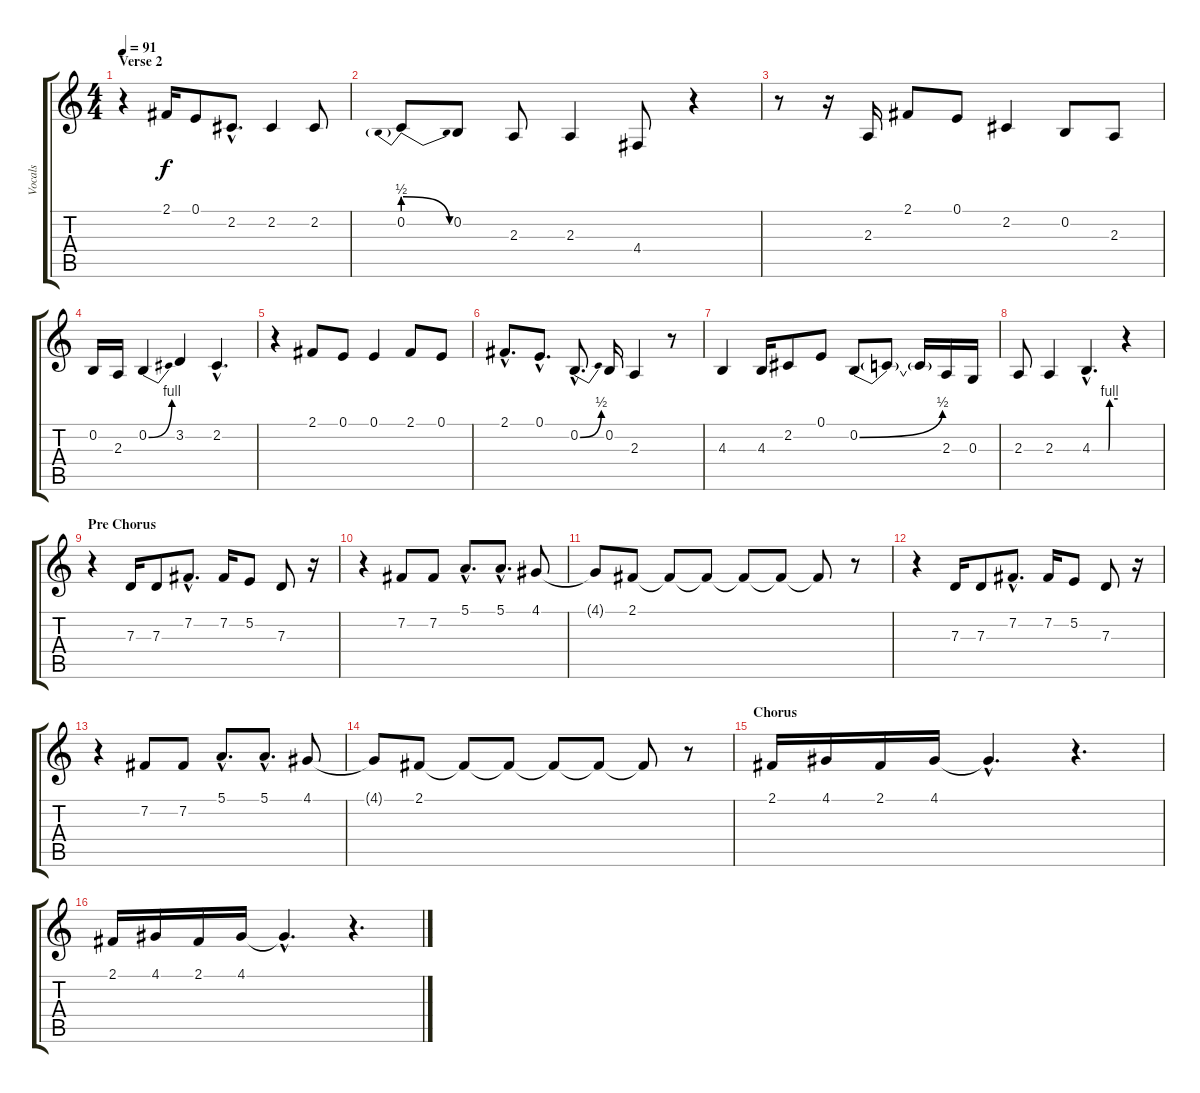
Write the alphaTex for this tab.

\track ("Vocals" "Vocals") {instrument altosax}
\staff {score tabs}
\tuning (E4 B3 G3 D3 A2 E2) {hide}
\ts (4 4)
\section ("" "Verse 2")
\tempo 91
\clef g2
\ks c
r.4{dy f} 2.1.16 0.1.8 2.2{hac}.8{d} 2.2.4 2.2.8 |
0.2{be (prebendrelease 0 2 60 0)}.8 0.2.8 2.3.8 2.3.4 4.4.8 r.4 |
r.8 r.16 2.3.16 2.1.8 0.1.8 2.2.4 0.2.8 2.3.8 |
0.2.16 2.3.16 0.2{be (bend 0 0 60 4)}.4 3.2.4 2.2{hac}.4{d} |
r.4 2.1.8 0.1.8 0.1.4 2.1.8 0.1.8 |
2.1{hac}.8{d} 0.1{hac}.8{d} 0.2{be (bend 0 0 60 2) hac}.8{d} 0.2.16 2.3.4 r.8 |
4.3.4 4.3.16 2.2.8 0.1.8 0.2{be (bend 0 0 60 2)}.8 0.2{t}.8 0.2{t}.16 2.3.16 0.3.16 |
2.3.8 2.3.4 4.3{be (custom 0 0 30 0 39 0 41 4 60 4) hac}.4{d} r.4 |
\section ("" "Pre Chorus")
r.4 7.3.16 7.3.8 7.2{hac}.8{d} 7.2.16 5.2.8 7.3.8 r.16 |
r.4 7.2.8 7.2.8 5.1{hac}.8{d} 5.1{hac}.8{d} 4.1.8 |
4.1{t}.8 2.1.8 2.1{t}.8 2.1{t}.8 2.1{t}.8 2.1{t}.8 2.1{t}.8 r.8 |
r.4 7.3.16 7.3.8 7.2{hac}.8{d} 7.2.16 5.2.8 7.3.8 r.16 |
r.4 7.2.8 7.2.8 5.1{hac}.8{d} 5.1{hac}.8{d} 4.1.8 |
4.1{t}.8 2.1.8 2.1{t}.8 2.1{t}.8 2.1{t}.8 2.1{t}.8 2.1{t}.8 r.8 |
\section ("" "Chorus")
2.1.16 4.1.16 2.1.16 4.1.16 4.1{hac t}.4{d} r.4{d} |
2.1.16 4.1.16 2.1.16 4.1.16 4.1{hac t}.4{d} r.4{d}
